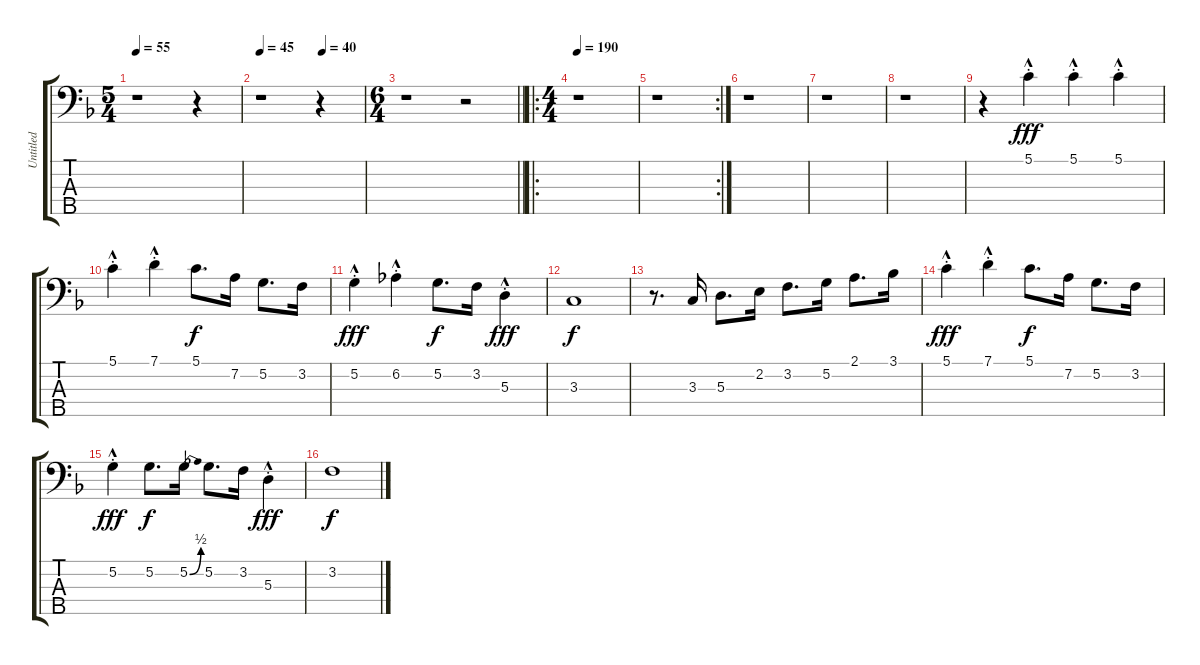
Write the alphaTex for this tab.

\track ("Untitled" "Untitled") {instrument slapbass1}
\staff {score tabs}
\tuning (G2 D2 A1 E1 B0) {hide}
\ts (5 4)
\tempo 55
\clef f4
\ks f
r.1{dy fff instrument slapbass1} r.4 |
\tempo 45
\tempo (40 0.6)
r.1 r.4 |
\ts (6 4)
\barLineRight lightlight
r.1 r.2 |
\ro
\ts (4 4)
\tempo 190
r.1 |
\rc 2
r.1 |
r.1 |
r.1 |
r.1 |
r.4 5.1{hac st}.4 5.1{hac st}.4 5.1{hac st}.4 |
5.1{hac st}.4 7.1{hac st}.4 5.1.8{d dy f} 7.2.16 5.2.8{d} 3.2.16 |
5.2{hac st}.4{dy fff} 6.2{hac st}.4 5.2.8{d dy f} 3.2.16 5.3{hac st}.4{dy fff} |
3.3.1{dy f} |
r.8{d} 3.3.16 5.3.8{d} 2.2.16 3.2.8{d} 5.2.16 2.1.8{d} 3.1.16 |
5.1{hac st}.4{dy fff} 7.1{hac st}.4 5.1.8{d dy f} 7.2.16 5.2.8{d} 3.2.16 |
5.2{hac st}.4{dy fff} 5.2.8{d dy f} 5.2{be (bend 0 0 60 2)}.16 5.2.8{d} 3.2.16 5.3{hac st}.4{dy fff} |
3.2.1{dy f}
